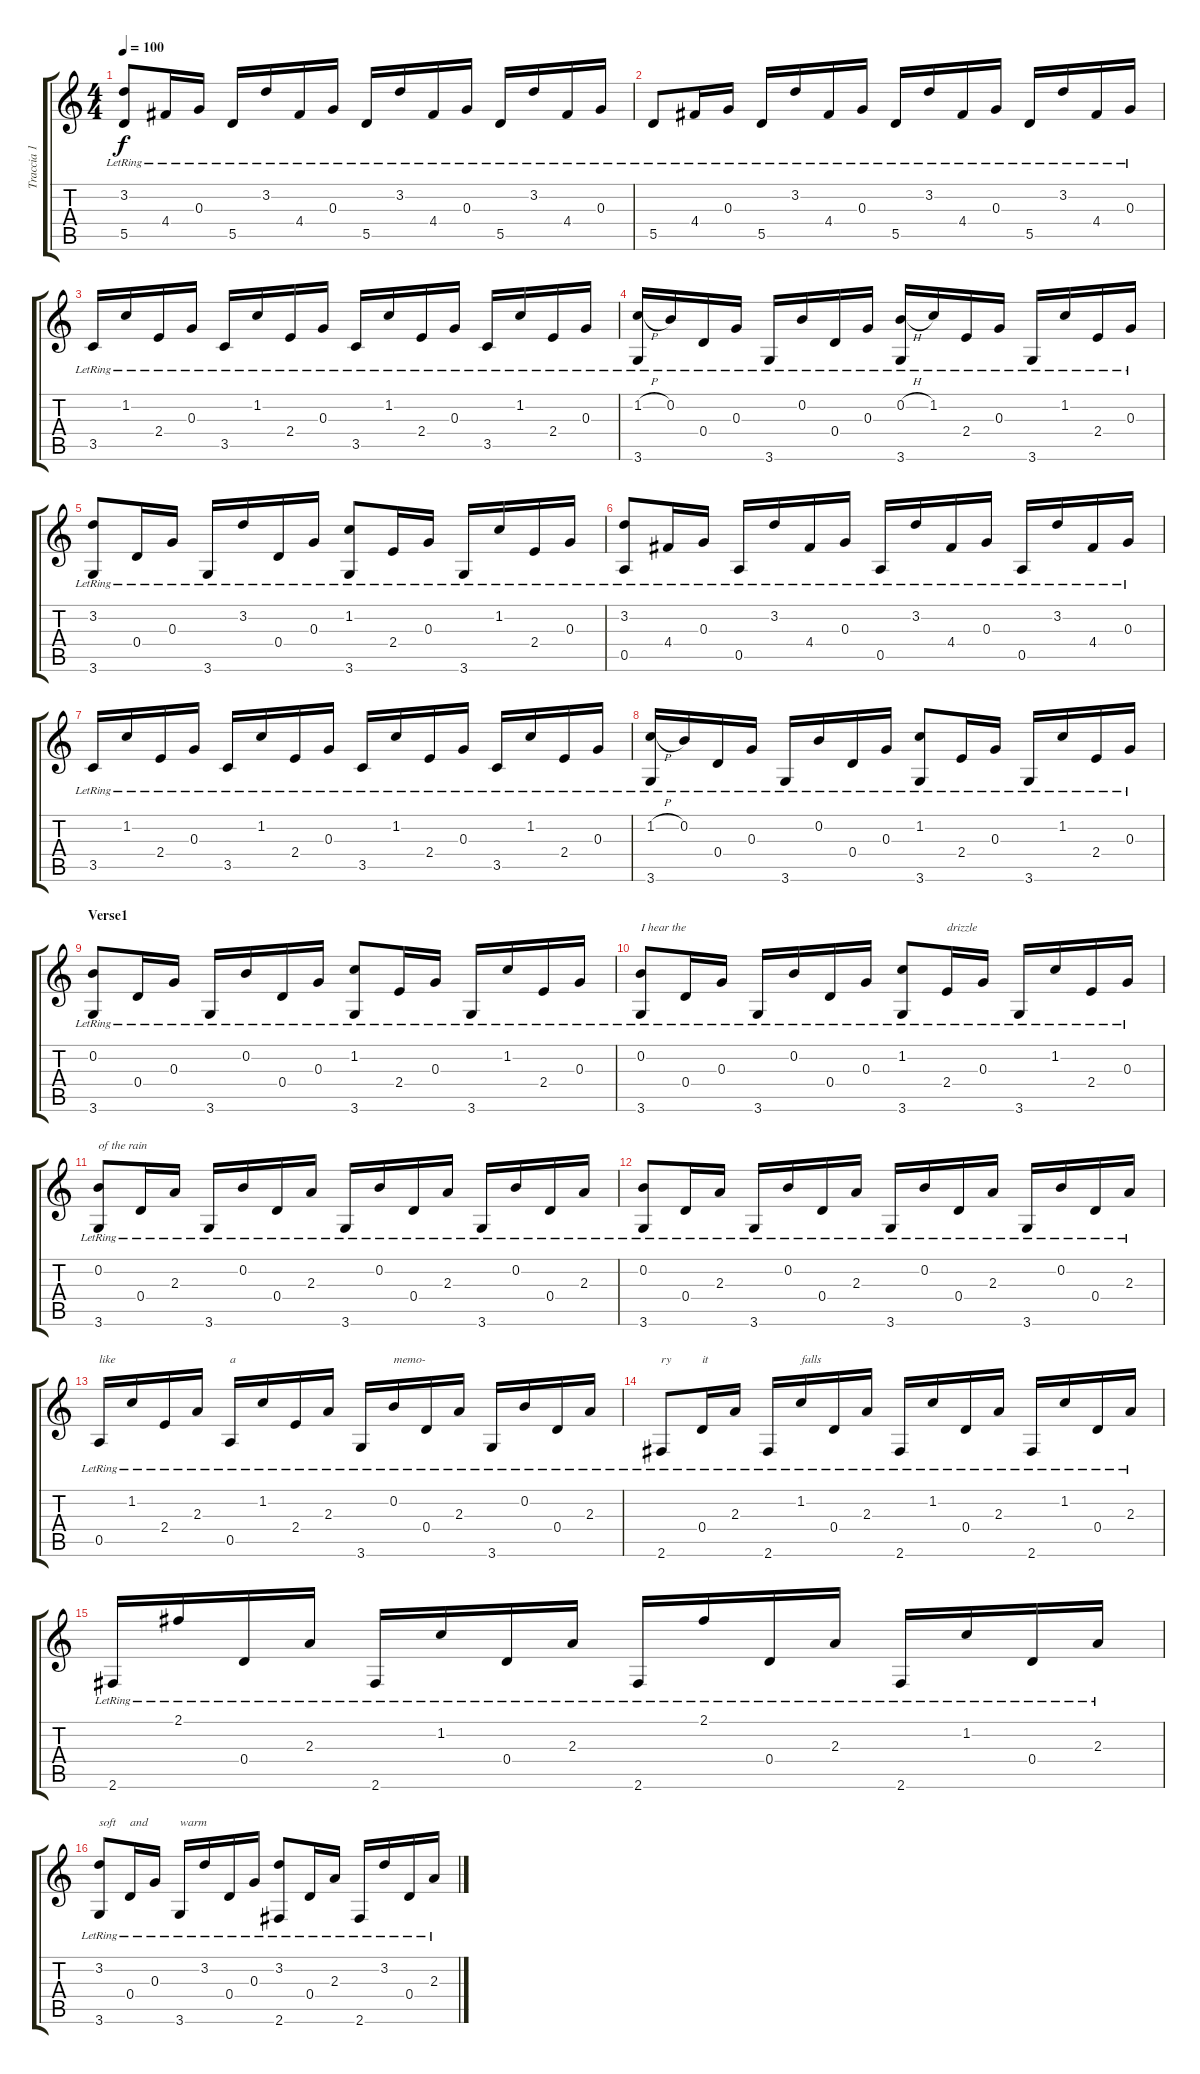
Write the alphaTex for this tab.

\track ("Traccia 1" "Traccia 1") {instrument acousticguitarnylon}
\staff {score tabs}
\tuning (E4 B3 G3 D3 A2 E2) {hide}
\ts (4 4)
\tempo 100
\clef g2
\ks c
(3.2{lr} 5.5{lr}).8{dy f instrument acousticguitarnylon} 4.4{lr}.16 0.3{lr}.16 5.5{lr}.16 3.2{lr}.16 4.4{lr}.16 0.3{lr}.16 5.5{lr}.16 3.2{lr}.16 4.4{lr}.16 0.3{lr}.16 5.5{lr}.16 3.2{lr}.16 4.4{lr}.16 0.3{lr}.16 |
5.5{lr}.8 4.4{lr}.16 0.3{lr}.16 5.5{lr}.16 3.2{lr}.16 4.4{lr}.16 0.3{lr}.16 5.5{lr}.16 3.2{lr}.16 4.4{lr}.16 0.3{lr}.16 5.5{lr}.16 3.2{lr}.16 4.4{lr}.16 0.3{lr}.16 |
3.5{lr}.16 1.2{lr}.16 2.4{lr}.16 0.3{lr}.16 3.5{lr}.16 1.2{lr}.16 2.4{lr}.16 0.3{lr}.16 3.5{lr}.16 1.2{lr}.16 2.4{lr}.16 0.3{lr}.16 3.5{lr}.16 1.2{lr}.16 2.4{lr}.16 0.3{lr}.16 |
(1.2{h} 3.6{lr}).16 0.2{lr}.16 0.4{lr}.16 0.3{lr}.16 3.6{lr}.16 0.2{lr}.16 0.4{lr}.16 0.3{lr}.16 (0.2{h} 3.6{lr}).16 1.2{lr}.16 2.4{lr}.16 0.3{lr}.16 3.6{lr}.16 1.2{lr}.16 2.4{lr}.16 0.3{lr}.16 |
(3.2{lr} 3.6{lr}).8 0.4{lr}.16 0.3{lr}.16 3.6{lr}.16 3.2{lr}.16 0.4{lr}.16 0.3{lr}.16 (1.2{lr} 3.6{lr}).8 2.4{lr}.16 0.3{lr}.16 3.6{lr}.16 1.2{lr}.16 2.4{lr}.16 0.3{lr}.16 |
(3.2{lr} 0.5{lr}).8 4.4{lr}.16 0.3{lr}.16 0.5{lr}.16 3.2{lr}.16 4.4{lr}.16 0.3{lr}.16 0.5{lr}.16 3.2{lr}.16 4.4{lr}.16 0.3{lr}.16 0.5{lr}.16 3.2{lr}.16 4.4{lr}.16 0.3{lr}.16 |
3.5{lr}.16 1.2{lr}.16 2.4{lr}.16 0.3{lr}.16 3.5{lr}.16 1.2{lr}.16 2.4{lr}.16 0.3{lr}.16 3.5{lr}.16 1.2{lr}.16 2.4{lr}.16 0.3{lr}.16 3.5{lr}.16 1.2{lr}.16 2.4{lr}.16 0.3{lr}.16 |
(1.2{h} 3.6{lr}).16 0.2{lr}.16 0.4{lr}.16 0.3{lr}.16 3.6{lr}.16 0.2{lr}.16 0.4{lr}.16 0.3{lr}.16 (1.2{lr} 3.6{lr}).8 2.4{lr}.16 0.3{lr}.16 3.6{lr}.16 1.2{lr}.16 2.4{lr}.16 0.3{lr}.16 |
\section ("" "Verse1")
(0.2{lr} 3.6{lr}).8 0.4{lr}.16 0.3{lr}.16 3.6{lr}.16 0.2{lr}.16 0.4{lr}.16 0.3{lr}.16 (1.2{lr} 3.6{lr}).8 2.4{lr}.16 0.3{lr}.16 3.6{lr}.16 1.2{lr}.16 2.4{lr}.16 0.3{lr}.16 |
(0.2{lr} 3.6{lr}).8{txt "I hear the"} 0.4{lr}.16 0.3{lr}.16 3.6{lr}.16 0.2{lr}.16 0.4{lr}.16 0.3{lr}.16 (1.2{lr} 3.6{lr}).8 2.4{lr}.16{txt "drizzle"} 0.3{lr}.16 3.6{lr}.16 1.2{lr}.16 2.4{lr}.16 0.3{lr}.16 |
(0.2{lr} 3.6{lr}).8{txt "of the rain"} 0.4{lr}.16 2.3{lr}.16 3.6{lr}.16 0.2{lr}.16 0.4{lr}.16 2.3{lr}.16 3.6{lr}.16 0.2{lr}.16 0.4{lr}.16 2.3{lr}.16 3.6{lr}.16 0.2{lr}.16 0.4{lr}.16 2.3{lr}.16 |
(0.2{lr} 3.6{lr}).8 0.4{lr}.16 2.3{lr}.16 3.6{lr}.16 0.2{lr}.16 0.4{lr}.16 2.3{lr}.16 3.6{lr}.16 0.2{lr}.16 0.4{lr}.16 2.3{lr}.16 3.6{lr}.16 0.2{lr}.16 0.4{lr}.16 2.3{lr}.16 |
0.5{lr}.16{txt "like"} 1.2{lr}.16 2.4{lr}.16 2.3{lr}.16 0.5{lr}.16{txt "a"} 1.2{lr}.16 2.4{lr}.16 2.3{lr}.16 3.6{lr}.16 0.2{lr}.16{txt "memo-"} 0.4{lr}.16 2.3{lr}.16 3.6{lr}.16 0.2{lr}.16 0.4{lr}.16 2.3{lr}.16 |
2.6{lr}.8{txt "ry"} 0.4{lr}.16{txt "it"} 2.3{lr}.16 2.6{lr}.16 1.2{lr}.16{txt "falls"} 0.4{lr}.16 2.3{lr}.16 2.6{lr}.16 1.2{lr}.16 0.4{lr}.16 2.3{lr}.16 2.6{lr}.16 1.2{lr}.16 0.4{lr}.16 2.3{lr}.16 |
2.6{lr}.16 2.1{lr}.16 0.4{lr}.16 2.3{lr}.16 2.6{lr}.16 1.2{lr}.16 0.4{lr}.16 2.3{lr}.16 2.6{lr}.16 2.1{lr}.16 0.4{lr}.16 2.3{lr}.16 2.6{lr}.16 1.2{lr}.16 0.4{lr}.16 2.3{lr}.16 |
(3.2{lr} 3.6{lr}).8{txt "soft"} 0.4{lr}.16{txt "and"} 0.3{lr}.16 3.6{lr}.16{txt "warm"} 3.2{lr}.16 0.4{lr}.16 0.3{lr}.16 (3.2{lr} 2.6{lr}).8 0.4{lr}.16 2.3{lr}.16 2.6{lr}.16 3.2{lr}.16 0.4{lr}.16 2.3{lr}.16
